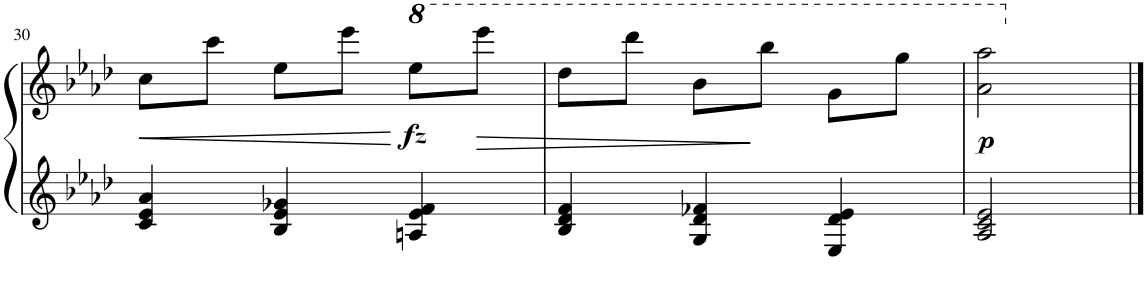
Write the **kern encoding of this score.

**kern	**kern	**dynam
*part1	*part1	*part1
*staff2	*staff1	*staff1/2
*I"Piano	*	*
*I'Pno.	*	*
!!LO:PB:g=z
*clefF4	*clefG2	*
*k[b-e-a-d-]	*k[b-e-a-d-]	*
*M3/4	*M3/4	*
=30	=30	=30
!	!	!LO:HP:b
4c/ 4e-/ 4a-/	8cc\L	<
.	8ccc\J	.
4B-/ 4e-/ 4g-X/	8ee-\L	.
.	8eee-\J	.
*	*8va	*
!	!	!LO:DY:n=1:b
4An/ 4e-/ 4f/	8eee-\L	[ fz
!	!	!LO:HP:b
.	8eeee-\J	>
=31	=31	=31
4B-/ 4d-/ 4f/	8ddd-\L	.
.	8dddd-\J	.
4G/ 4d-/ 4f-X/	8bb-\L	.
.	8bbb-\J	]
4E-/ 4d-/ 4e-/	8gg\L	.
.	8ggg\J	.
=32	=32	=32
!	!	!LO:DY:b
2A-/ 2c/ 2e-/	2aa-\ 2aaa-\	p
*	*X8va	*
==	==	==
*-	*-	*-
